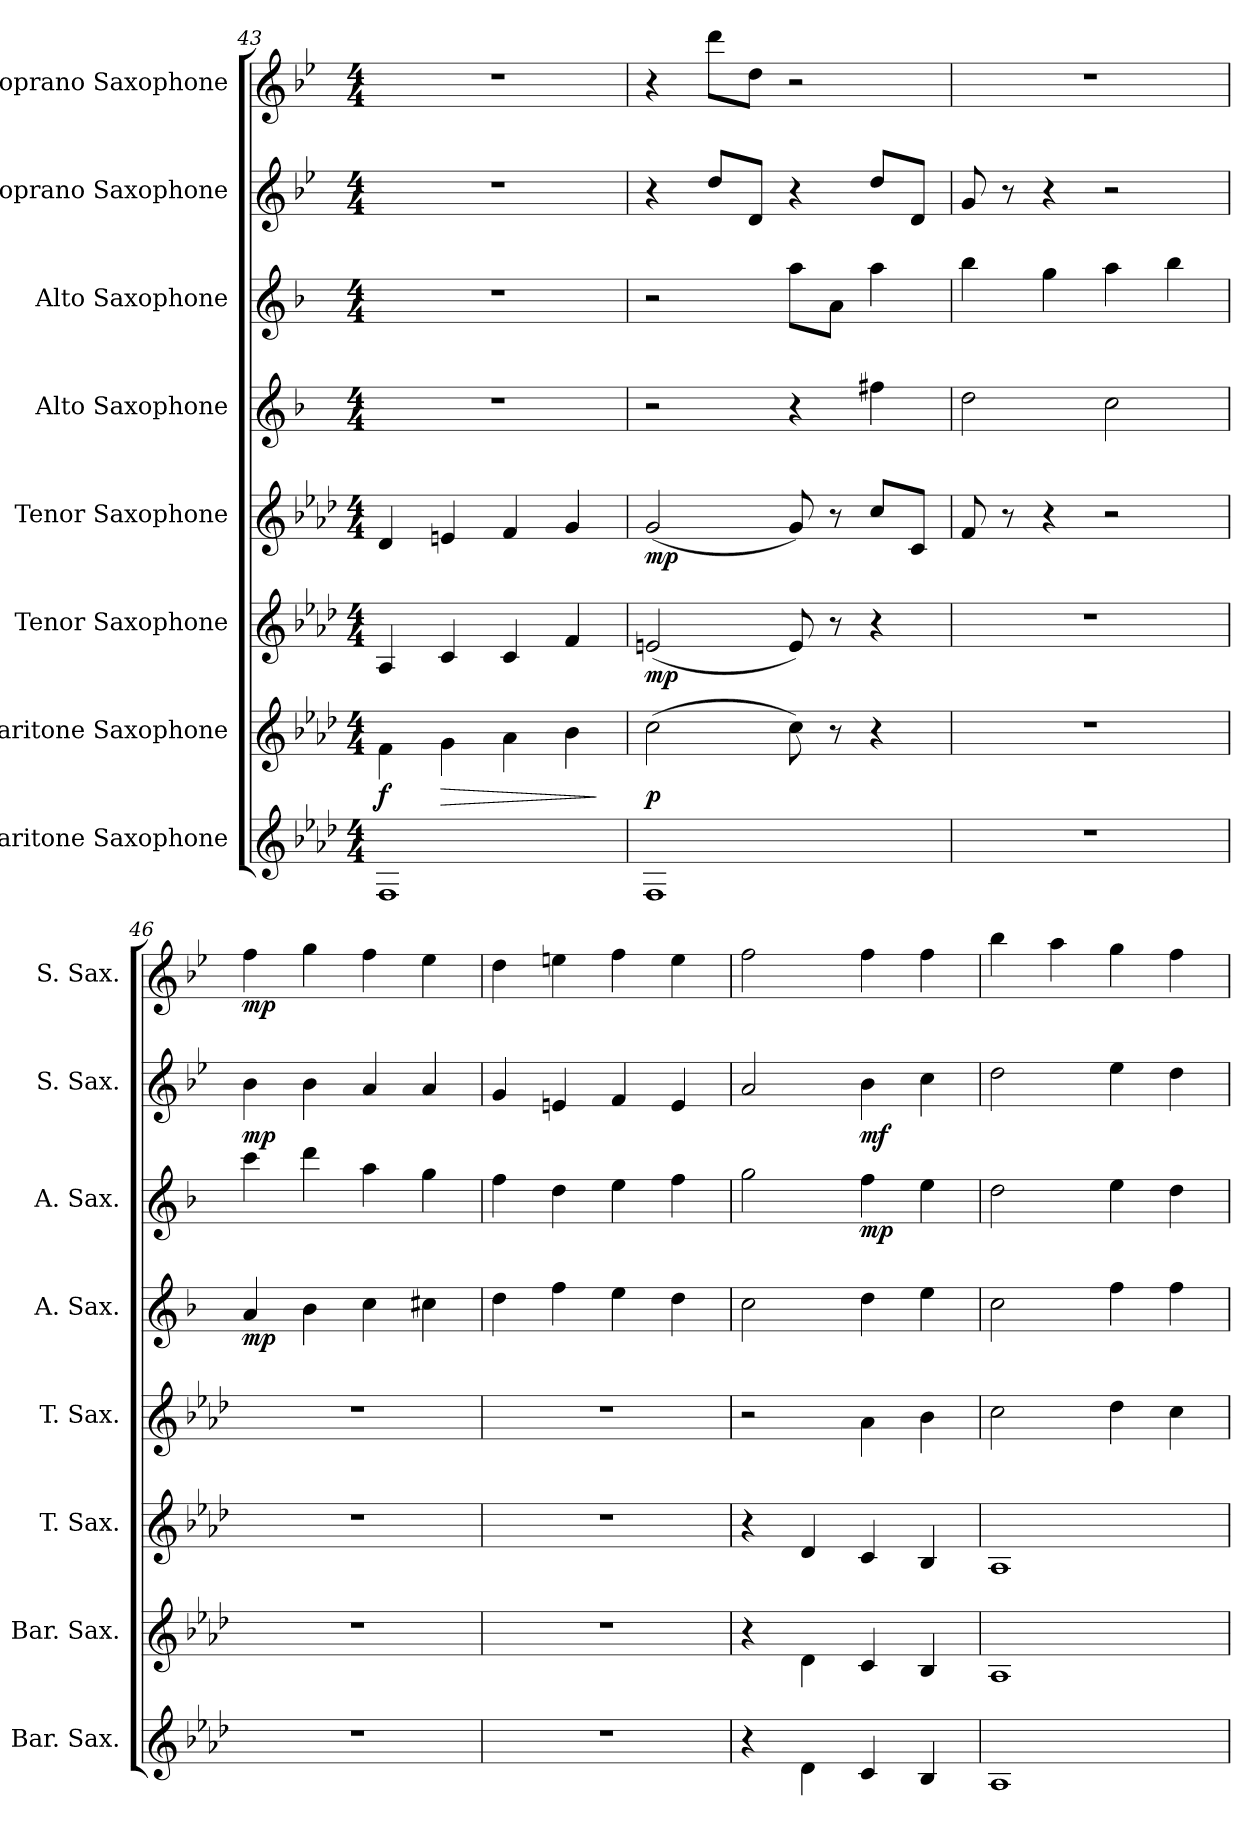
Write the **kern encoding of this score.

**kern	**kern	**dynam	**kern	**dynam	**kern	**dynam	**kern	**dynam	**kern	**dynam	**kern	**dynam	**kern	**dynam
*part8	*part7	*part7	*part6	*part6	*part5	*part5	*part4	*part4	*part3	*part3	*part2	*part2	*part1	*part1
*staff8	*staff7	*staff7	*staff6	*staff6	*staff5	*staff5	*staff4	*staff4	*staff3	*staff3	*staff2	*staff2	*staff1	*staff1
*I"Baritone Saxophone	*I"Baritone Saxophone	*	*I"Tenor Saxophone	*	*I"Tenor Saxophone	*	*I"Alto Saxophone	*	*I"Alto Saxophone	*	*I"Soprano Saxophone	*	*I"Soprano Saxophone	*
*I'Bar. Sax.	*I'Bar. Sax.	*	*I'T. Sax.	*	*I'T. Sax.	*	*I'A. Sax.	*	*I'A. Sax.	*	*I'S. Sax.	*	*I'S. Sax.	*
!!LO:PB:g=z
*clefG2	*clefG2	*	*clefG2	*	*clefG2	*	*clefG2	*	*clefG2	*	*clefG2	*	*clefG2	*
*ITrd12c21	*ITrd12c21	*	*ITrd8c14	*	*ITrd8c14	*	*ITrd5c9	*	*ITrd5c9	*	*ITrd1c2	*	*ITrd1c2	*
*k[b-e-a-d-]	*k[b-e-a-d-]	*	*k[b-e-a-d-]	*	*k[b-e-a-d-]	*	*k[b-e-a-d-]	*	*k[b-e-a-d-]	*	*k[b-e-a-d-]	*	*k[b-e-a-d-]	*
*M4/4	*M4/4	*	*M4/4	*	*M4/4	*	*M4/4	*	*M4/4	*	*M4/4	*	*M4/4	*
=43	=43	=43	=43	=43	=43	=43	=43	=43	=43	=43	=43	=43	=43	=43
!	!	!LO:DY:b	!	!	!	!	!	!	!	!	!	!	!	!
1FF	4F\	f	4AA-/	.	4D-/	.	1r	.	1r	.	1r	.	1r	.
!	!	!LO:HP:b	!	!	!	!	!	!	!	!	!	!	!	!
.	4G\	>	4C/	.	4En/	.	.	.	.	.	.	.	.	.
.	4A-\	.	4C/	.	4F/	.	.	.	.	.	.	.	.	.
.	4B-\	.	4F/	.	4G/	.	.	.	.	.	.	.	.	.
.	.	]	.	.	.	.	.	.	.	.	.	.	.	.
=44	=44	=44	=44	=44	=44	=44	=44	=44	=44	=44	=44	=44	=44	=44
!	!	!LO:DY:b	!	!LO:DY:b	!	!LO:DY:b	!	!	!	!	!	!	!	!
1FF	(2c\	p	(2En/	mp	(2G/	mp	2r	.	2r	.	4r	.	4r	.
.	.	.	.	.	.	.	.	.	.	.	8cc/L	.	8ccc\L	.
.	.	.	.	.	.	.	.	.	.	.	8c/J	.	8cc\J	.
.	8c\)	.	8E/)	.	8G/)	.	4r	.	8cc\L	.	4r	.	2r	.
.	8r	.	8r	.	8r	.	.	.	8c\J	.	.	.	.	.
.	4r	.	4r	.	8c/L	.	4an\	.	4cc\	.	8cc/L	.	.	.
.	.	.	.	.	8C/J	.	.	.	.	.	8c/J	.	.	.
=45	=45	=45	=45	=45	=45	=45	=45	=45	=45	=45	=45	=45	=45	=45
1r	1r	.	1r	.	8F/	.	2f\	.	4dd-\	.	8f/	.	1r	.
.	.	.	.	.	8r	.	.	.	.	.	8r	.	.	.
.	.	.	.	.	4r	.	.	.	4b-\	.	4r	.	.	.
.	.	.	.	.	2r	.	2e-\	.	4cc\	.	2r	.	.	.
.	.	.	.	.	.	.	.	.	4dd-\	.	.	.	.	.
=46	=46	=46	=46	=46	=46	=46	=46	=46	=46	=46	=46	=46	=46	=46
!	!	!	!	!	!	!	!	!LO:DY:b	!	!	!	!LO:DY:b	!	!LO:DY:b
1r	1r	.	1r	.	1r	.	4c/	mp	4ee-\	.	4a-\	mp	4ee-\	mp
.	.	.	.	.	.	.	4d-\	.	4ff\	.	4a-\	.	4ff\	.
.	.	.	.	.	.	.	4e-\	.	4cc\	.	4g/	.	4ee-\	.
.	.	.	.	.	.	.	4en\	.	4b-\	.	4g/	.	4dd-\	.
=47	=47	=47	=47	=47	=47	=47	=47	=47	=47	=47	=47	=47	=47	=47
1r	1r	.	1r	.	1r	.	4f\	.	4a-\	.	4f/	.	4cc\	.
.	.	.	.	.	.	.	4a-\	.	4f\	.	4dn/	.	4ddn\	.
.	.	.	.	.	.	.	4g\	.	4g\	.	4e-/	.	4ee-\	.
.	.	.	.	.	.	.	4f\	.	4a-\	.	4d/	.	4dd\	.
=48	=48	=48	=48	=48	=48	=48	=48	=48	=48	=48	=48	=48	=48	=48
4r	4r	.	4r	.	2r	.	2e-\	.	2b-\	.	2g/	.	2ee-\	.
4D-\	4D-\	.	4D-/	.	.	.	.	.	.	.	.	.	.	.
!	!	!	!	!	!	!	!	!	!	!LO:DY:b	!	!LO:DY:b	!	!
4C/	4C/	.	4C/	.	4A-\	.	4f\	.	4a-\	mp	4a-\	mf	4ee-\	.
4BB-/	4BB-/	.	4BB-/	.	4B-\	.	4g\	.	4g\	.	4b-\	.	4ee-\	.
!!LO:PB:g=z
=49	=49	=49	=49	=49	=49	=49	=49	=49	=49	=49	=49	=49	=49	=49
1AA-	1AA-	.	1AA-	.	2c\	.	2e-\	.	2f\	.	2cc\	.	4aa-\	.
.	.	.	.	.	.	.	.	.	.	.	.	.	4gg\	.
.	.	.	.	.	4d-\	.	4a-\	.	4g\	.	4dd-\	.	4ff\	.
.	.	.	.	.	4c\	.	4a-\	.	4f\	.	4cc\	.	4ee-\	.
=	=	=	=	=	=	=	=	=	=	=	=	=	=	=
*-	*-	*-	*-	*-	*-	*-	*-	*-	*-	*-	*-	*-	*-	*-
